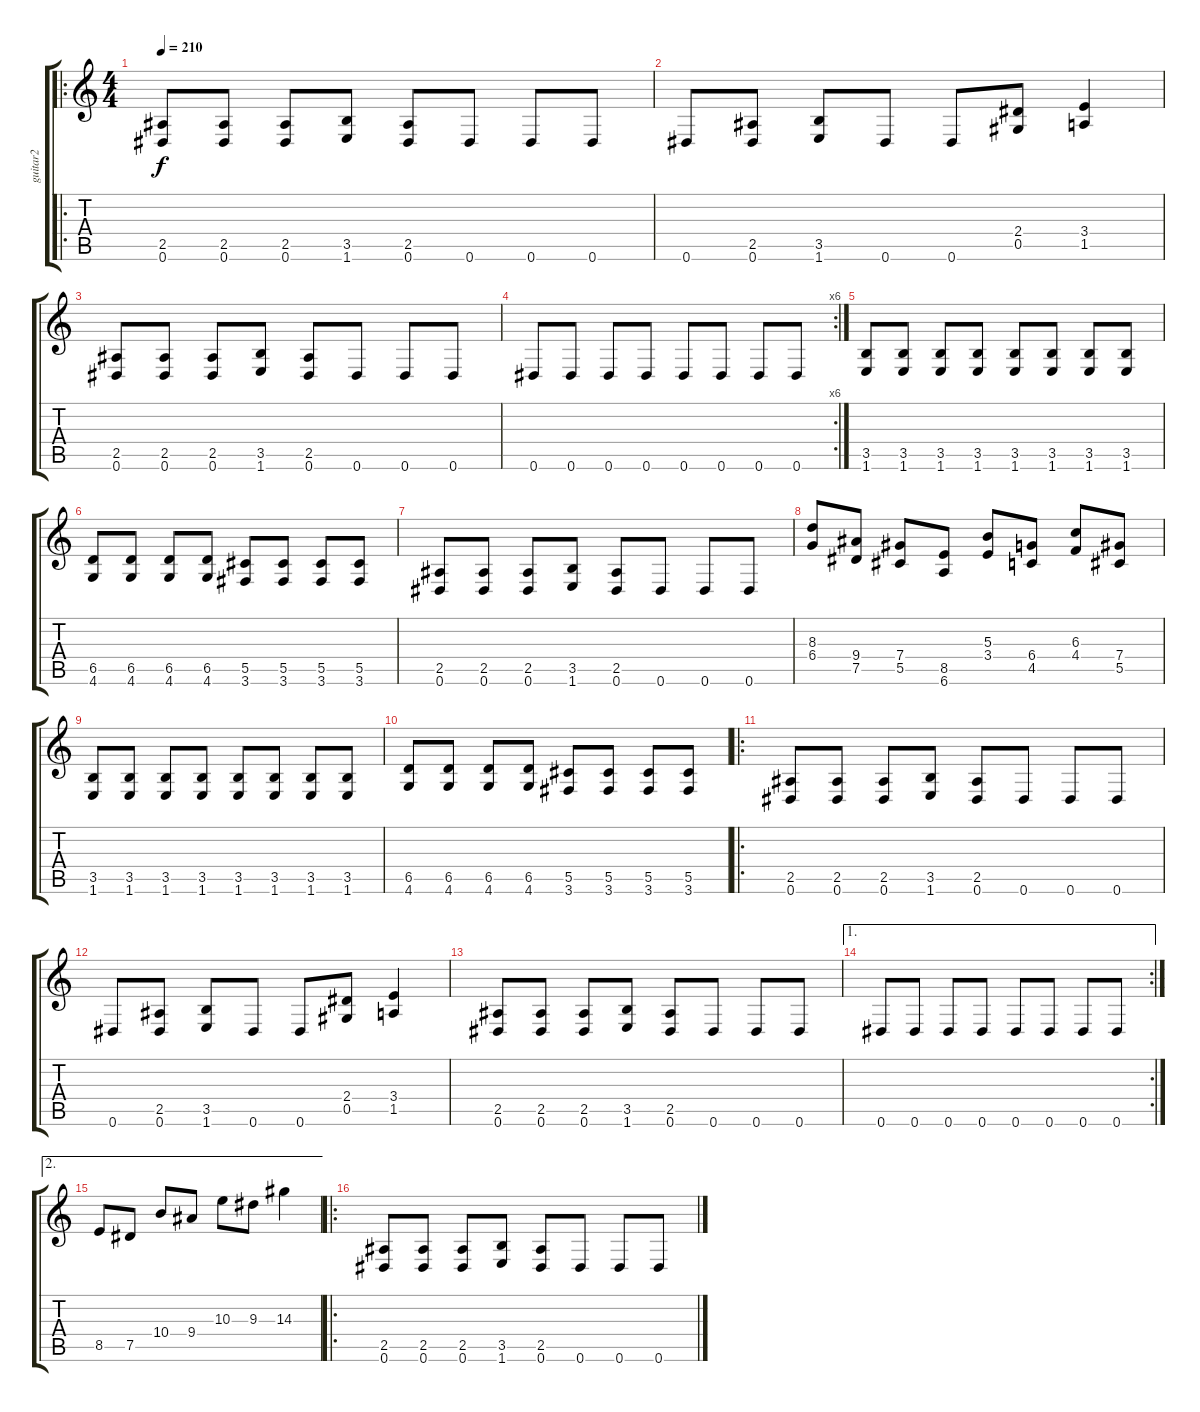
\track ("guitar2" "guitar2") {instrument overdrivenguitar}
\staff {score tabs}
\tuning (Eb4 Bb3 Gb3 Db3 Ab2 Eb2) {hide}
\ro
\ts (4 4)
\tempo 210
\clef g2
\ks c
(2.5 0.6).8{dy f} (2.5 0.6).8 (2.5 0.6).8 (3.5 1.6).8 (2.5 0.6).8 0.6.8 0.6.8 0.6.8 |
0.6.8 (2.5 0.6).8 (3.5 1.6).8 0.6.8 0.6.8 (2.4 0.5).8 (3.4 1.5).4 |
(2.5 0.6).8 (2.5 0.6).8 (2.5 0.6).8 (3.5 1.6).8 (2.5 0.6).8 0.6.8 0.6.8 0.6.8 |
\rc 6
0.6.8 0.6.8 0.6.8 0.6.8 0.6.8 0.6.8 0.6.8 0.6.8 |
(3.5 1.6).8 (3.5 1.6).8 (3.5 1.6).8 (3.5 1.6).8 (3.5 1.6).8 (3.5 1.6).8 (3.5 1.6).8 (3.5 1.6).8 |
(6.5 4.6).8 (6.5 4.6).8 (6.5 4.6).8 (6.5 4.6).8 (5.5 3.6).8 (5.5 3.6).8 (5.5 3.6).8 (5.5 3.6).8 |
(2.5 0.6).8 (2.5 0.6).8 (2.5 0.6).8 (3.5 1.6).8 (2.5 0.6).8 0.6.8 0.6.8 0.6.8 |
(8.3 6.4).8 (9.4 7.5).8 (7.4 5.5).8 (8.5 6.6).8 (5.3 3.4).8 (6.4 4.5).8 (6.3 4.4).8 (7.4 5.5).8 |
(3.5 1.6).8 (3.5 1.6).8 (3.5 1.6).8 (3.5 1.6).8 (3.5 1.6).8 (3.5 1.6).8 (3.5 1.6).8 (3.5 1.6).8 |
(6.5 4.6).8 (6.5 4.6).8 (6.5 4.6).8 (6.5 4.6).8 (5.5 3.6).8 (5.5 3.6).8 (5.5 3.6).8 (5.5 3.6).8 |
\ro
(2.5 0.6).8 (2.5 0.6).8 (2.5 0.6).8 (3.5 1.6).8 (2.5 0.6).8 0.6.8 0.6.8 0.6.8 |
0.6.8 (2.5 0.6).8 (3.5 1.6).8 0.6.8 0.6.8 (2.4 0.5).8 (3.4 1.5).4 |
(2.5 0.6).8 (2.5 0.6).8 (2.5 0.6).8 (3.5 1.6).8 (2.5 0.6).8 0.6.8 0.6.8 0.6.8 |
\ae 1
\rc 2
0.6.8 0.6.8 0.6.8 0.6.8 0.6.8 0.6.8 0.6.8 0.6.8 |
\ae 2
8.5.8 7.5.8 10.4.8 9.4.8 10.3.8 9.3.8 14.3.4 |
\ro
(2.5 0.6).8 (2.5 0.6).8 (2.5 0.6).8 (3.5 1.6).8 (2.5 0.6).8 0.6.8 0.6.8 0.6.8
